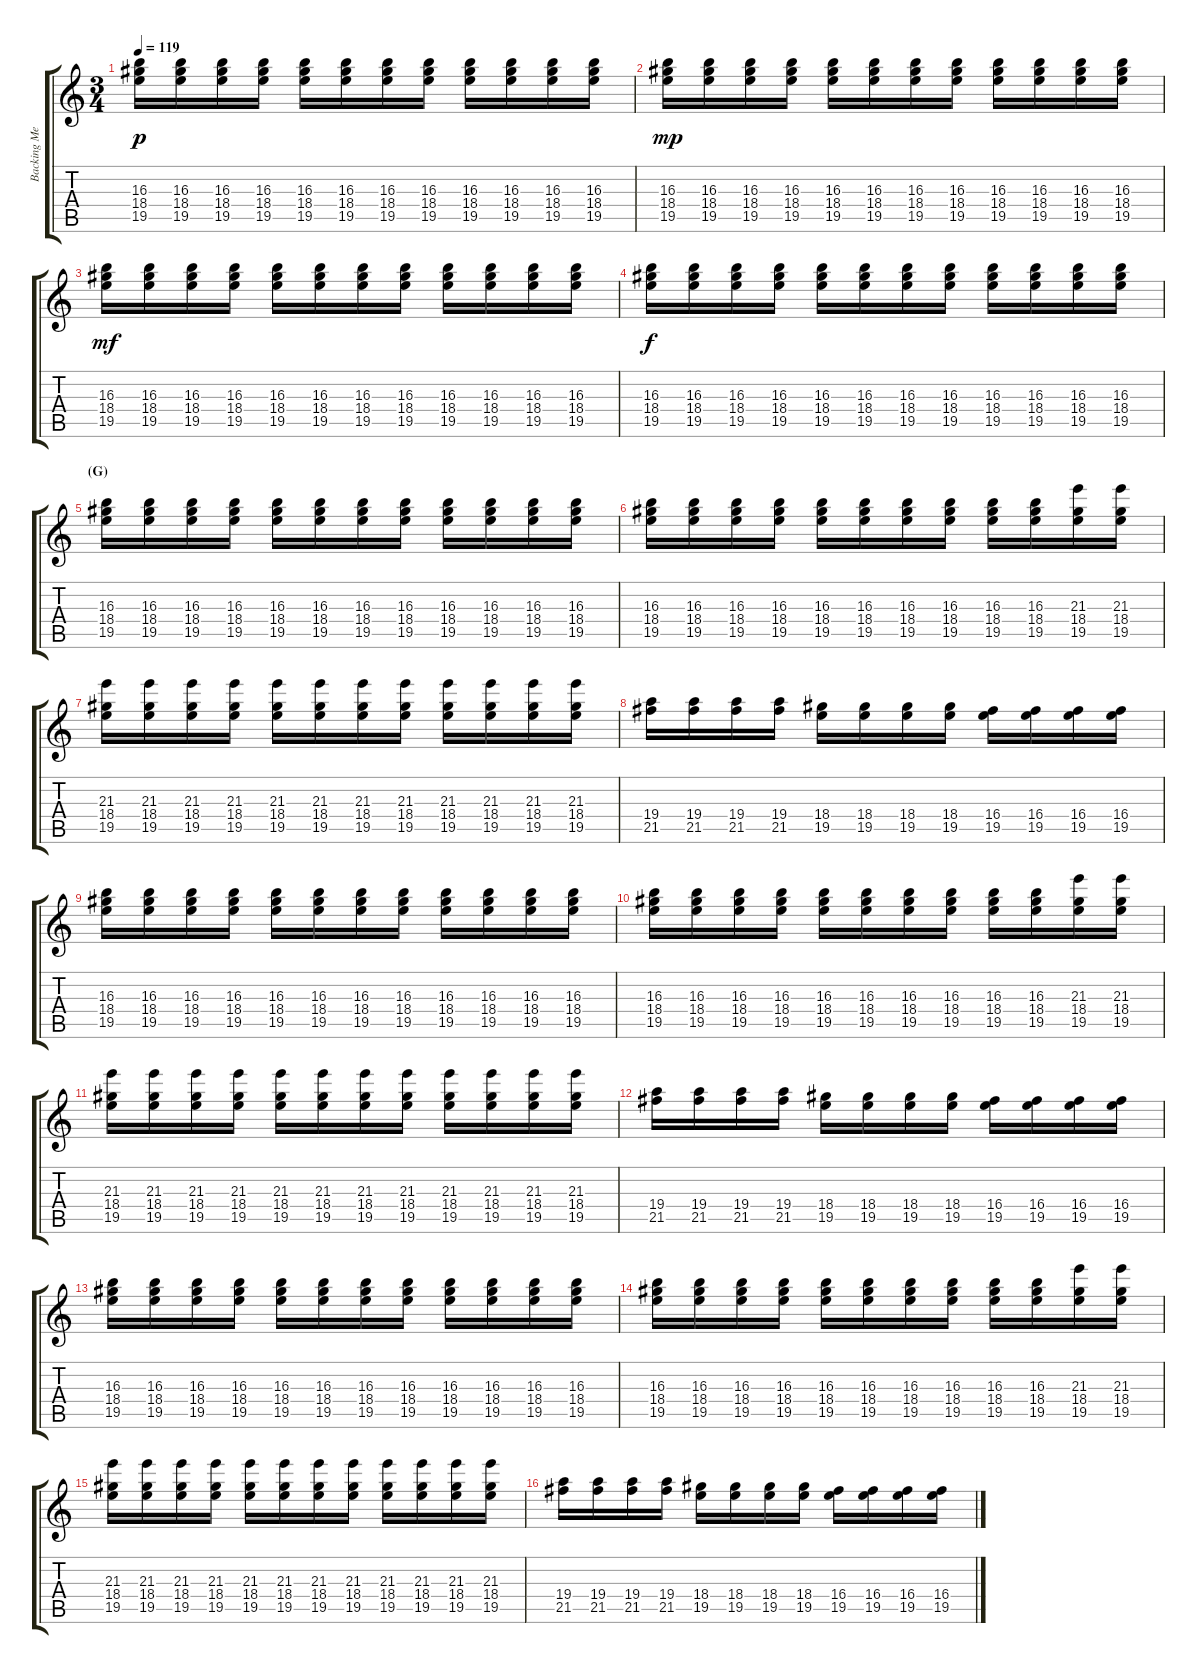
\track ("Backing Melody" "Backing Me") {instrument electricguitarjazz}
\staff {score tabs}
\tuning (E4 B3 G3 D3 A2 E2) {hide}
\ts (3 4)
\tempo 119
\clef g2
\ks c
(16.3 18.4 19.5).16{dy p} (16.3 18.4 19.5).16 (16.3 18.4 19.5).16 (16.3 18.4 19.5).16 (16.3 18.4 19.5).16 (16.3 18.4 19.5).16 (16.3 18.4 19.5).16 (16.3 18.4 19.5).16 (16.3 18.4 19.5).16 (16.3 18.4 19.5).16 (16.3 18.4 19.5).16 (16.3 18.4 19.5).16 |
(16.3 18.4 19.5).16{dy mp} (16.3 18.4 19.5).16 (16.3 18.4 19.5).16 (16.3 18.4 19.5).16 (16.3 18.4 19.5).16 (16.3 18.4 19.5).16 (16.3 18.4 19.5).16 (16.3 18.4 19.5).16 (16.3 18.4 19.5).16 (16.3 18.4 19.5).16 (16.3 18.4 19.5).16 (16.3 18.4 19.5).16 |
(16.3 18.4 19.5).16{dy mf} (16.3 18.4 19.5).16 (16.3 18.4 19.5).16 (16.3 18.4 19.5).16 (16.3 18.4 19.5).16 (16.3 18.4 19.5).16 (16.3 18.4 19.5).16 (16.3 18.4 19.5).16 (16.3 18.4 19.5).16 (16.3 18.4 19.5).16 (16.3 18.4 19.5).16 (16.3 18.4 19.5).16 |
(16.3 18.4 19.5).16{dy f} (16.3 18.4 19.5).16 (16.3 18.4 19.5).16 (16.3 18.4 19.5).16 (16.3 18.4 19.5).16 (16.3 18.4 19.5).16 (16.3 18.4 19.5).16 (16.3 18.4 19.5).16 (16.3 18.4 19.5).16 (16.3 18.4 19.5).16 (16.3 18.4 19.5).16 (16.3 18.4 19.5).16 |
\section ("" "(G)")
(16.3 18.4 19.5).16 (16.3 18.4 19.5).16 (16.3 18.4 19.5).16 (16.3 18.4 19.5).16 (16.3 18.4 19.5).16 (16.3 18.4 19.5).16 (16.3 18.4 19.5).16 (16.3 18.4 19.5).16 (16.3 18.4 19.5).16 (16.3 18.4 19.5).16 (16.3 18.4 19.5).16 (16.3 18.4 19.5).16 |
(16.3 18.4 19.5).16 (16.3 18.4 19.5).16 (16.3 18.4 19.5).16 (16.3 18.4 19.5).16 (16.3 18.4 19.5).16 (16.3 18.4 19.5).16 (16.3 18.4 19.5).16 (16.3 18.4 19.5).16 (16.3 18.4 19.5).16 (16.3 18.4 19.5).16 (21.3 18.4 19.5).16 (21.3 18.4 19.5).16 |
(21.3 18.4 19.5).16 (21.3 18.4 19.5).16 (21.3 18.4 19.5).16 (21.3 18.4 19.5).16 (21.3 18.4 19.5).16 (21.3 18.4 19.5).16 (21.3 18.4 19.5).16 (21.3 18.4 19.5).16 (21.3 18.4 19.5).16 (21.3 18.4 19.5).16 (21.3 18.4 19.5).16 (21.3 18.4 19.5).16 |
(19.4 21.5).16 (19.4 21.5).16 (19.4 21.5).16 (19.4 21.5).16 (18.4 19.5).16 (18.4 19.5).16 (18.4 19.5).16 (18.4 19.5).16 (16.4 19.5).16 (16.4 19.5).16 (16.4 19.5).16 (16.4 19.5).16 |
(16.3 18.4 19.5).16 (16.3 18.4 19.5).16 (16.3 18.4 19.5).16 (16.3 18.4 19.5).16 (16.3 18.4 19.5).16 (16.3 18.4 19.5).16 (16.3 18.4 19.5).16 (16.3 18.4 19.5).16 (16.3 18.4 19.5).16 (16.3 18.4 19.5).16 (16.3 18.4 19.5).16 (16.3 18.4 19.5).16 |
(16.3 18.4 19.5).16 (16.3 18.4 19.5).16 (16.3 18.4 19.5).16 (16.3 18.4 19.5).16 (16.3 18.4 19.5).16 (16.3 18.4 19.5).16 (16.3 18.4 19.5).16 (16.3 18.4 19.5).16 (16.3 18.4 19.5).16 (16.3 18.4 19.5).16 (21.3 18.4 19.5).16 (21.3 18.4 19.5).16 |
(21.3 18.4 19.5).16 (21.3 18.4 19.5).16 (21.3 18.4 19.5).16 (21.3 18.4 19.5).16 (21.3 18.4 19.5).16 (21.3 18.4 19.5).16 (21.3 18.4 19.5).16 (21.3 18.4 19.5).16 (21.3 18.4 19.5).16 (21.3 18.4 19.5).16 (21.3 18.4 19.5).16 (21.3 18.4 19.5).16 |
(19.4 21.5).16 (19.4 21.5).16 (19.4 21.5).16 (19.4 21.5).16 (18.4 19.5).16 (18.4 19.5).16 (18.4 19.5).16 (18.4 19.5).16 (16.4 19.5).16 (16.4 19.5).16 (16.4 19.5).16 (16.4 19.5).16 |
(16.3 18.4 19.5).16 (16.3 18.4 19.5).16 (16.3 18.4 19.5).16 (16.3 18.4 19.5).16 (16.3 18.4 19.5).16 (16.3 18.4 19.5).16 (16.3 18.4 19.5).16 (16.3 18.4 19.5).16 (16.3 18.4 19.5).16 (16.3 18.4 19.5).16 (16.3 18.4 19.5).16 (16.3 18.4 19.5).16 |
(16.3 18.4 19.5).16 (16.3 18.4 19.5).16 (16.3 18.4 19.5).16 (16.3 18.4 19.5).16 (16.3 18.4 19.5).16 (16.3 18.4 19.5).16 (16.3 18.4 19.5).16 (16.3 18.4 19.5).16 (16.3 18.4 19.5).16 (16.3 18.4 19.5).16 (21.3 18.4 19.5).16 (21.3 18.4 19.5).16 |
(21.3 18.4 19.5).16 (21.3 18.4 19.5).16 (21.3 18.4 19.5).16 (21.3 18.4 19.5).16 (21.3 18.4 19.5).16 (21.3 18.4 19.5).16 (21.3 18.4 19.5).16 (21.3 18.4 19.5).16 (21.3 18.4 19.5).16 (21.3 18.4 19.5).16 (21.3 18.4 19.5).16 (21.3 18.4 19.5).16 |
(19.4 21.5).16 (19.4 21.5).16 (19.4 21.5).16 (19.4 21.5).16 (18.4 19.5).16 (18.4 19.5).16 (18.4 19.5).16 (18.4 19.5).16 (16.4 19.5).16 (16.4 19.5).16 (16.4 19.5).16 (16.4 19.5).16
